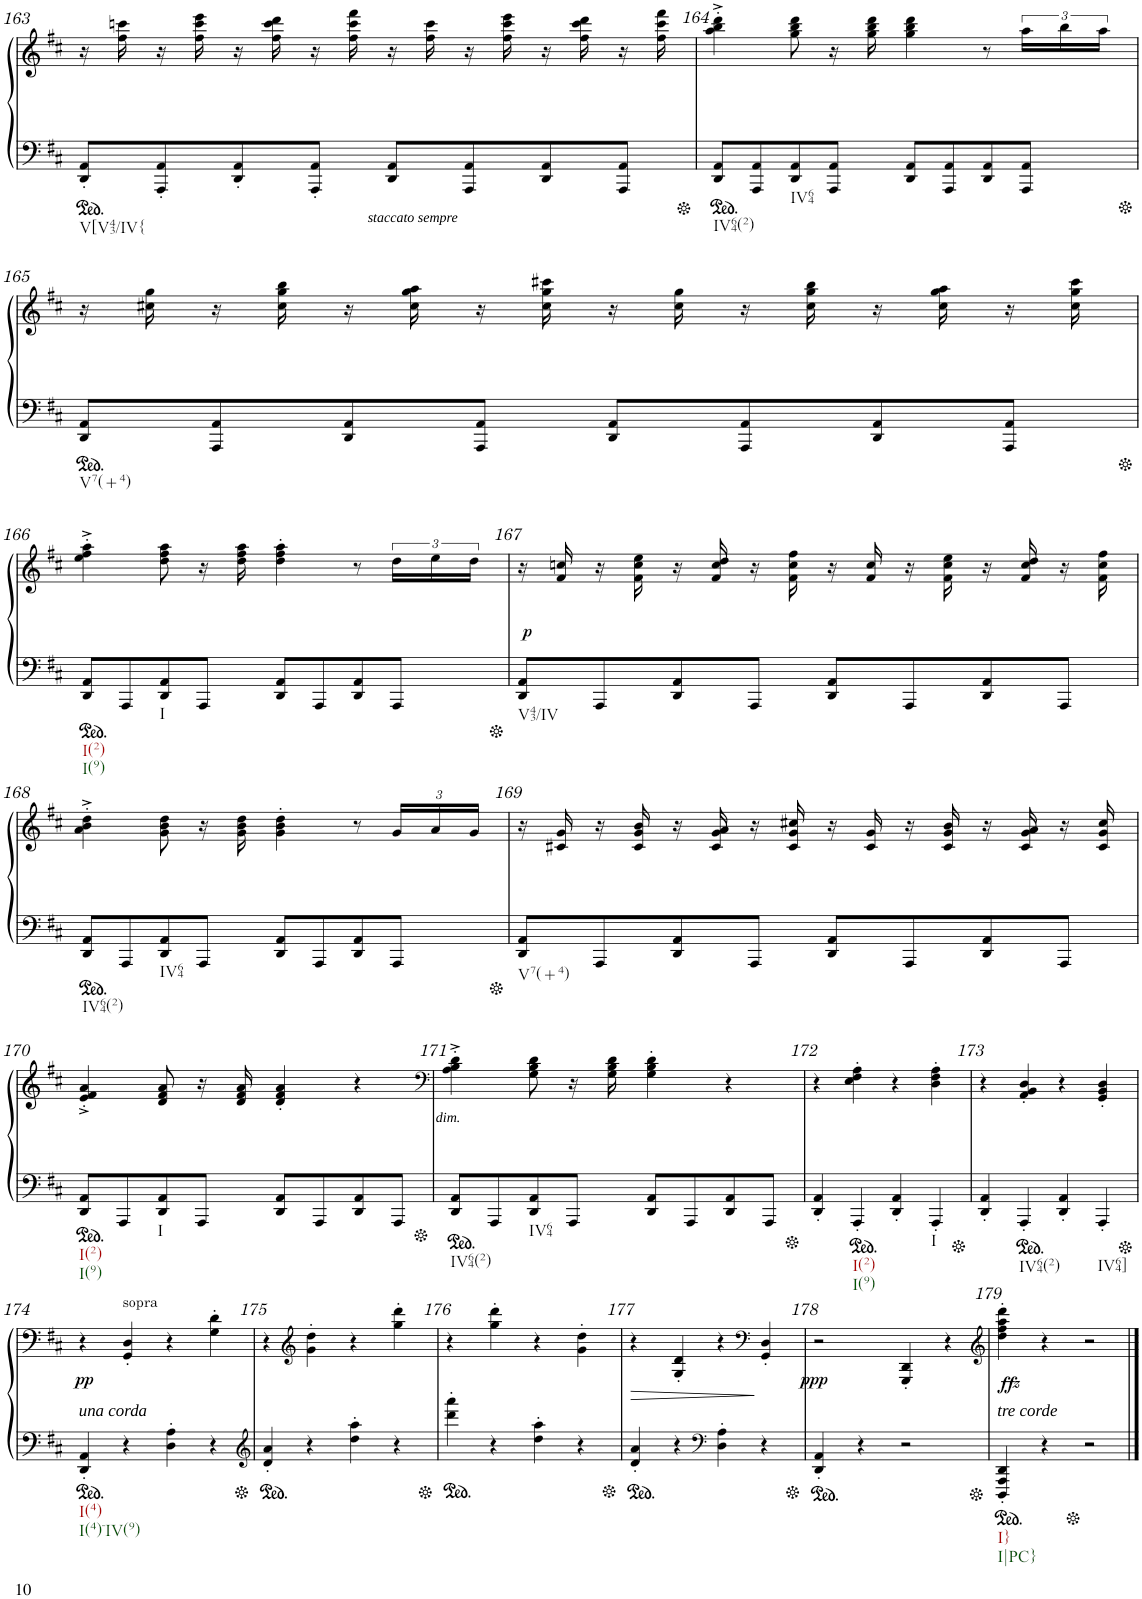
**kern	**kern	**dynam
*part1	*part1	*part1
*staff2	*staff1	*staff1/2
*I"Piano	*	*
*I'Pno	*	*
!!LO:PB:g=z
*clefF4	*clefG2	*
*k[f#c#]	*k[f#c#]	*
*M4/4	*M4/4	*
*met(c)	*met(c)	*
=163	=163	=163
!LO:TX:b:t=V[V43/IV{	!	!
8DD/' 8AA/'L	16r	.
.	16ff#\ 16cccn\	.
8AAA/' 8AA/'	16r	.
.	16ff#\ 16ccc\ 16eee\	.
8DD/' 8AA/'	16r	.
.	16ff#\ 16ccc\ 16ddd\	.
8AAA/' 8AA/'J	16r	.
.	16ff#\ 16ccc\ 16fff#\	.
!	!	!LO:DY:b=2
8DD/' 8AA/'L	16r	other-dynamics
.	16ff#\ 16ccc\	.
8AAA/' 8AA/'	16r	.
.	16ff#\ 16ccc\ 16eee\	.
8DD/' 8AA/'	16r	.
.	16ff#\ 16ccc\ 16ddd\	.
8AAA/' 8AA/'J	16r	.
.	16ff#\ 16ccc\ 16fff#\	.
=164	=164	=164
!LO:TX:b:t=IV64(2)	!	!
8DD/' 8AA/'L	4aa\'^ 4bb\'^ 4ddd\'^	.
8AAA/' 8AA/'	.	.
!LO:TX:b:t=IV64	!	!
8DD/' 8AA/'	8gg\ 8bb\ 8ddd\	.
8AAA/' 8AA/'J	16r	.
.	16gg\ 16bb\ 16ddd\	.
8DD/' 8AA/'L	4gg\ 4bb\ 4ddd\	.
8AAA/' 8AA/'	.	.
8DD/' 8AA/'	8r	.
8AAA/' 8AA/'J	24aa\LL	.
.	24bb\	.
.	24aa\JJ	.
!!LO:LB:g=z
=165	=165	=165
!LO:TX:b:t=V7(+4)	!	!
8DD/' 8AA/'L	16r	.
.	16cc#X\ 16gg\	.
8AAA/' 8AA/'	16r	.
.	16cc#\ 16gg\ 16bb\	.
8DD/' 8AA/'	16r	.
.	16cc#\ 16gg\ 16aa\	.
8AAA/' 8AA/'J	16r	.
.	16cc#\ 16gg\ 16ccc#X\	.
8DD/' 8AA/'L	16r	.
.	16cc#\ 16gg\	.
8AAA/' 8AA/'	16r	.
.	16cc#\ 16gg\ 16bb\	.
8DD/' 8AA/'	16r	.
.	16cc#\ 16gg\ 16aa\	.
8AAA/' 8AA/'J	16r	.
.	16cc#\ 16gg\ 16ccc#\	.
!!LO:LB:g=z
=166	=166	=166
!LO:TX:b:t=I(2)	!	!
!LO:TX:b:t=I(9)	!	!
8DD/' 8AA/'L	4ee\'^ 4ff#\'^ 4aa\'^	.
8AAA'/	.	.
!LO:TX:b:t=I	!	!
8DD/' 8AA/'	8dd\ 8ff#\ 8aa\	.
8AAA'/J	16r	.
.	16dd\ 16ff#\ 16aa\	.
8DD/' 8AA/'L	4dd\' 4ff#\' 4aa\'	.
8AAA'/	.	.
8DD/' 8AA/'	8r	.
8AAA'/J	24dd\LL	.
.	24ee\	.
.	24dd\JJ	.
=167	=167	=167
!LO:TX:b:t=V43/IV	!	!
!	!	!LO:DY:a=2
8DD/' 8AA/'L	16r	p
.	16f#/ 16ccn/	.
8AAA'/	16r	.
.	16f#\ 16cc\ 16ee\	.
8DD/' 8AA/'	16r	.
.	16f#/ 16cc/ 16dd/	.
8AAA'/J	16r	.
.	16f#\ 16cc\ 16ff#\	.
8DD/' 8AA/'L	16r	.
.	16f#/ 16cc/	.
8AAA'/	16r	.
.	16f#\ 16cc\ 16ee\	.
8DD/' 8AA/'	16r	.
.	16f#/ 16cc/ 16dd/	.
8AAA'/J	16r	.
.	16f#\ 16cc\ 16ff#\	.
!!LO:LB:g=z
=168	=168	=168
!LO:TX:b:t=IV64(2)	!	!
8DD/' 8AA/'L	4a\'^ 4b\'^ 4dd\'^	.
8AAA'/	.	.
!LO:TX:b:t=IV64	!	!
8DD/' 8AA/'	8g\ 8b\ 8dd\	.
8AAA'/J	16r	.
.	16g\ 16b\ 16dd\	.
8DD/' 8AA/'L	4g\' 4b\' 4dd\'	.
8AAA'/	.	.
8DD/' 8AA/'	8r	.
*	*Xbrackettup	*
8AAA'/J	24g/LL	.
.	24a/	.
.	24g/JJ	.
=169	=169	=169
!LO:TX:b:t=V7(+4)	!	!
8DD/' 8AA/'L	16r	.
.	16c#X/ 16g/	.
8AAA'/	16r	.
.	16c#/ 16g/ 16b/	.
8DD/' 8AA/'	16r	.
.	16c#/ 16g/ 16a/	.
8AAA'/J	16r	.
.	16c#/ 16g/ 16cc#X/	.
8DD/' 8AA/'L	16r	.
.	16c#/ 16g/	.
8AAA'/	16r	.
.	16c#/ 16g/ 16b/	.
8DD/' 8AA/'	16r	.
.	16c#/ 16g/ 16a/	.
8AAA'/J	16r	.
.	16c#/ 16g/ 16cc#/	.
!!LO:LB:g=z
=170	=170	=170
!LO:TX:b:t=I(2)	!	!
!LO:TX:b:t=I(9)	!	!
8DD/' 8AA/'L	4e/'^ 4f#/'^ 4a/'^	.
8AAA'/	.	.
!LO:TX:b:t=I	!	!
8DD/' 8AA/'	8d/ 8f#/ 8a/	.
8AAA'/J	16r	.
.	16d/ 16f#/ 16a/	.
8DD/' 8AA/'L	4d/' 4f#/' 4a/'	.
8AAA'/	.	.
8DD/' 8AA/'	4r	.
8AAA'/J	.	.
=171	=171	=171
*	*clefF4	*
!LO:TX:b:t=IV64(2)	!	!
!	!	!LO:DY:b
8DD/' 8AA/'L	4A\'^ 4B\'^ 4d\'^	other-dynamics
8AAA'/	.	.
!LO:TX:b:t=IV64	!	!
8DD/' 8AA/'	8G\ 8B\ 8d\	.
8AAA'/J	16r	.
.	16G\ 16B\ 16d\	.
8DD/' 8AA/'L	4G\' 4B\' 4d\'	.
8AAA'/	.	.
8DD/' 8AA/'	4r	.
8AAA'/J	.	.
=172	=172	=172
4DD/' 4AA/'	4r	.
!LO:TX:b:t=I(2)	!	!
!LO:TX:b:t=I(9)	!	!
4AAA'/	4E\' 4F#\' 4A\'	.
4DD/' 4AA/'	4r	.
!LO:TX:b:t=I	!	!
4AAA'/	4D\' 4F#\' 4A\'	.
=173	=173	=173
4DD/' 4AA/'	4r	.
!LO:TX:b:t=IV64(2)	!	!
4AAA'/	4AA/' 4BB/' 4D/'	.
4DD/' 4AA/'	4r	.
!LO:TX:b:t=IV64]	!	!
4AAA'/	4GG/' 4BB/' 4D/'	.
!!LO:LB:g=z
=174	=174	=174
!LO:TX:a:i:t=una corda	!	!
!LO:TX:b:t=I(4)	!	!
!LO:TX:b:t=I(4)-IV(9)	!	!
!	!	!LO:DY:b
4DD/' 4AA/'	4r	pp
!	!LO:TX:a:t=sopra	!
4r	4GG/' 4D/'	.
4D\' 4A\'	4r	.
4r	4G\' 4d\'	.
=175	=175	=175
*clefG2	*	*
4d/' 4a/'	4r	.
*	*clefG2	*
4r	4g\' 4dd\'	.
4dd\' 4aa\'	4r	.
4r	4gg\' 4ddd\'	.
=176	=176	=176
4ddd\' 4aaa\'	4r	.
4r	4gg\' 4ddd\'	.
4dd\' 4aa\'	4r	.
4r	4g\' 4dd\'	.
=177	=177	=177
!	!	!LO:HP:b
4d/' 4a/'	4r	>
4r	4G/' 4d/'	.
*clefF4	*	*
4D\' 4A\'	4r	.
*	*clefF4	*
4r	4GG/' 4D/'	]
=178	=178	=178
!	!	!LO:DY:b
4DD/' 4AA/'	2r	ppp
4r	.	.
2r	4GGG/' 4DD/'	.
.	4r	.
=179	=179	=179
*	*clefG2	*
!LO:TX:a:i:t=tre corde	!	!
!LO:TX:b:t=I}	!	!
!LO:TX:b:t=I|PC}	!	!
!	!	!LO:DY:b
4DDD/' 4AAA/' 4DD/'	4dd\' 4ff#\' 4aa\' 4ddd\'	other-dynamics
4r	4r	.
2r	2r	.
==	==	==
*-	*-	*-
